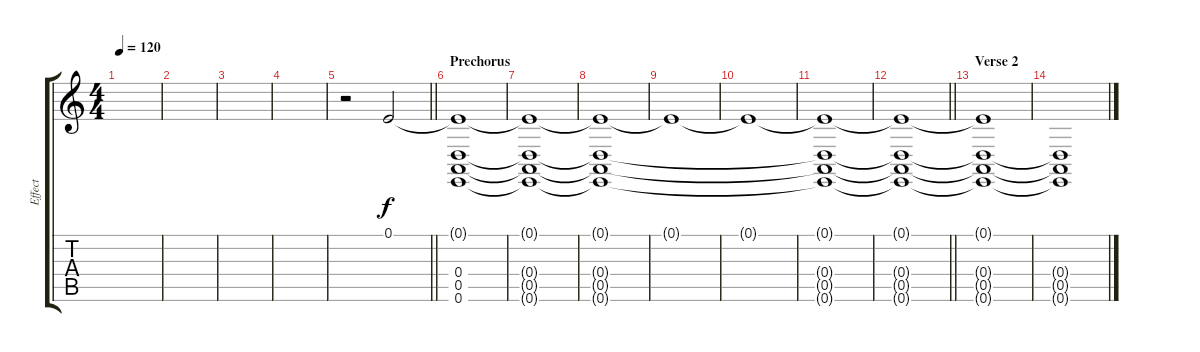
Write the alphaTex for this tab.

\track ("Effect" "Effect") {instrument fx6goblins}
\staff {score tabs}
\tuning (E4 B3 G3 D3 A2 E2) {hide}
\ts (4 4)
\tempo 120
\clef g2
\ks c
|
|
|
|
\barLineRight lightlight
r.2 0.1.2 |
\section ("" "Prechorus")
(0.1{t} 0.4 0.5 0.6).1 |
(0.1{t} 0.4{t} 0.5{t} 0.6{t}).1 |
(0.1{t} 0.4{t} 0.5{t} 0.6{t}).1 |
0.1{t}.1 |
0.1{t}.1 |
(0.1{t} 0.4{t} 0.5{t} 0.6{t}).1 |
\barLineRight lightlight
(0.1{t} 0.4{t} 0.5{t} 0.6{t}).1 |
\section ("" "Verse 2")
(0.1{t} 0.4{t} 0.5{t} 0.6{t}).1{volume 0} |
(0.4{t} 0.5{t} 0.6{t}).1
